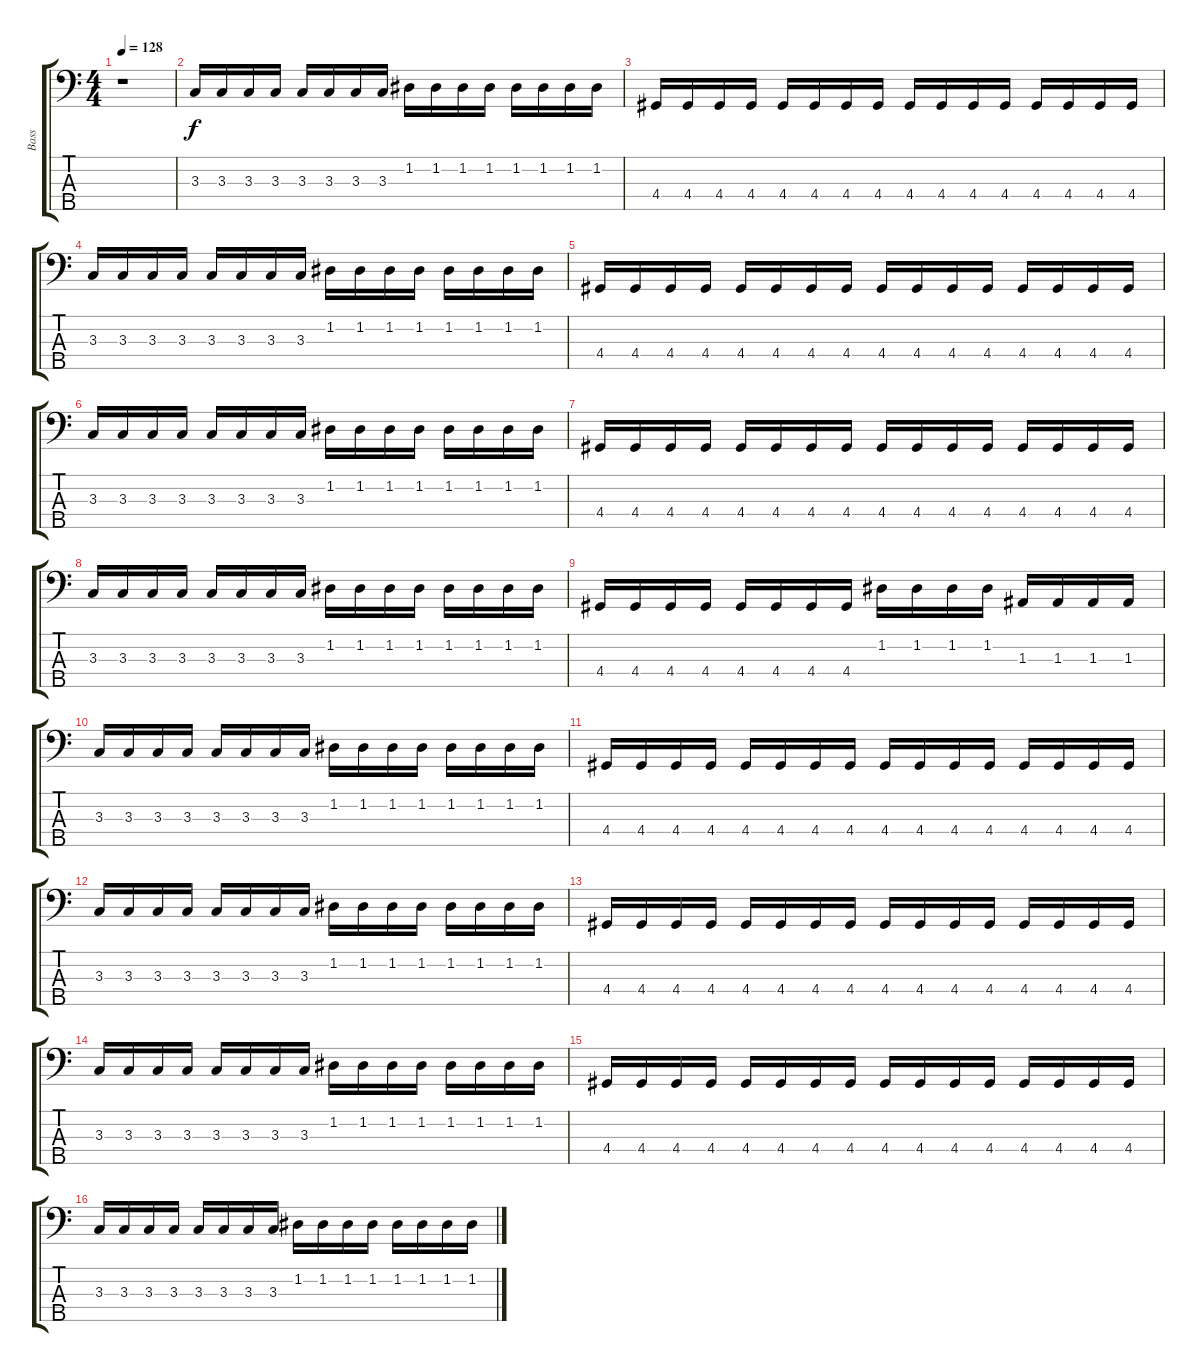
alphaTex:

\track ("Bass" "Bass") {instrument electricbasspick}
\staff {score tabs}
\tuning (G2 D2 A1 E1 B0) {hide}
\ts (4 4)
\tempo 128
\clef f4
\ks c
r.1{dy f instrument electricbasspick} |
3.3.16 3.3.16 3.3.16 3.3.16 3.3.16 3.3.16 3.3.16 3.3.16 1.2.16 1.2.16 1.2.16 1.2.16 1.2.16 1.2.16 1.2.16 1.2.16 |
4.4.16 4.4.16 4.4.16 4.4.16 4.4.16 4.4.16 4.4.16 4.4.16 4.4.16 4.4.16 4.4.16 4.4.16 4.4.16 4.4.16 4.4.16 4.4.16 |
3.3.16 3.3.16 3.3.16 3.3.16 3.3.16 3.3.16 3.3.16 3.3.16 1.2.16 1.2.16 1.2.16 1.2.16 1.2.16 1.2.16 1.2.16 1.2.16 |
4.4.16 4.4.16 4.4.16 4.4.16 4.4.16 4.4.16 4.4.16 4.4.16 4.4.16 4.4.16 4.4.16 4.4.16 4.4.16 4.4.16 4.4.16 4.4.16 |
3.3.16 3.3.16 3.3.16 3.3.16 3.3.16 3.3.16 3.3.16 3.3.16 1.2.16 1.2.16 1.2.16 1.2.16 1.2.16 1.2.16 1.2.16 1.2.16 |
4.4.16 4.4.16 4.4.16 4.4.16 4.4.16 4.4.16 4.4.16 4.4.16 4.4.16 4.4.16 4.4.16 4.4.16 4.4.16 4.4.16 4.4.16 4.4.16 |
3.3.16 3.3.16 3.3.16 3.3.16 3.3.16 3.3.16 3.3.16 3.3.16 1.2.16 1.2.16 1.2.16 1.2.16 1.2.16 1.2.16 1.2.16 1.2.16 |
4.4.16 4.4.16 4.4.16 4.4.16 4.4.16 4.4.16 4.4.16 4.4.16 1.2.16 1.2.16 1.2.16 1.2.16 1.3.16 1.3.16 1.3.16 1.3.16 |
3.3.16 3.3.16 3.3.16 3.3.16 3.3.16 3.3.16 3.3.16 3.3.16 1.2.16 1.2.16 1.2.16 1.2.16 1.2.16 1.2.16 1.2.16 1.2.16 |
4.4.16 4.4.16 4.4.16 4.4.16 4.4.16 4.4.16 4.4.16 4.4.16 4.4.16 4.4.16 4.4.16 4.4.16 4.4.16 4.4.16 4.4.16 4.4.16 |
3.3.16 3.3.16 3.3.16 3.3.16 3.3.16 3.3.16 3.3.16 3.3.16 1.2.16 1.2.16 1.2.16 1.2.16 1.2.16 1.2.16 1.2.16 1.2.16 |
4.4.16 4.4.16 4.4.16 4.4.16 4.4.16 4.4.16 4.4.16 4.4.16 4.4.16 4.4.16 4.4.16 4.4.16 4.4.16 4.4.16 4.4.16 4.4.16 |
3.3.16 3.3.16 3.3.16 3.3.16 3.3.16 3.3.16 3.3.16 3.3.16 1.2.16 1.2.16 1.2.16 1.2.16 1.2.16 1.2.16 1.2.16 1.2.16 |
4.4.16 4.4.16 4.4.16 4.4.16 4.4.16 4.4.16 4.4.16 4.4.16 4.4.16 4.4.16 4.4.16 4.4.16 4.4.16 4.4.16 4.4.16 4.4.16 |
3.3.16 3.3.16 3.3.16 3.3.16 3.3.16 3.3.16 3.3.16 3.3.16 1.2.16 1.2.16 1.2.16 1.2.16 1.2.16 1.2.16 1.2.16 1.2.16
